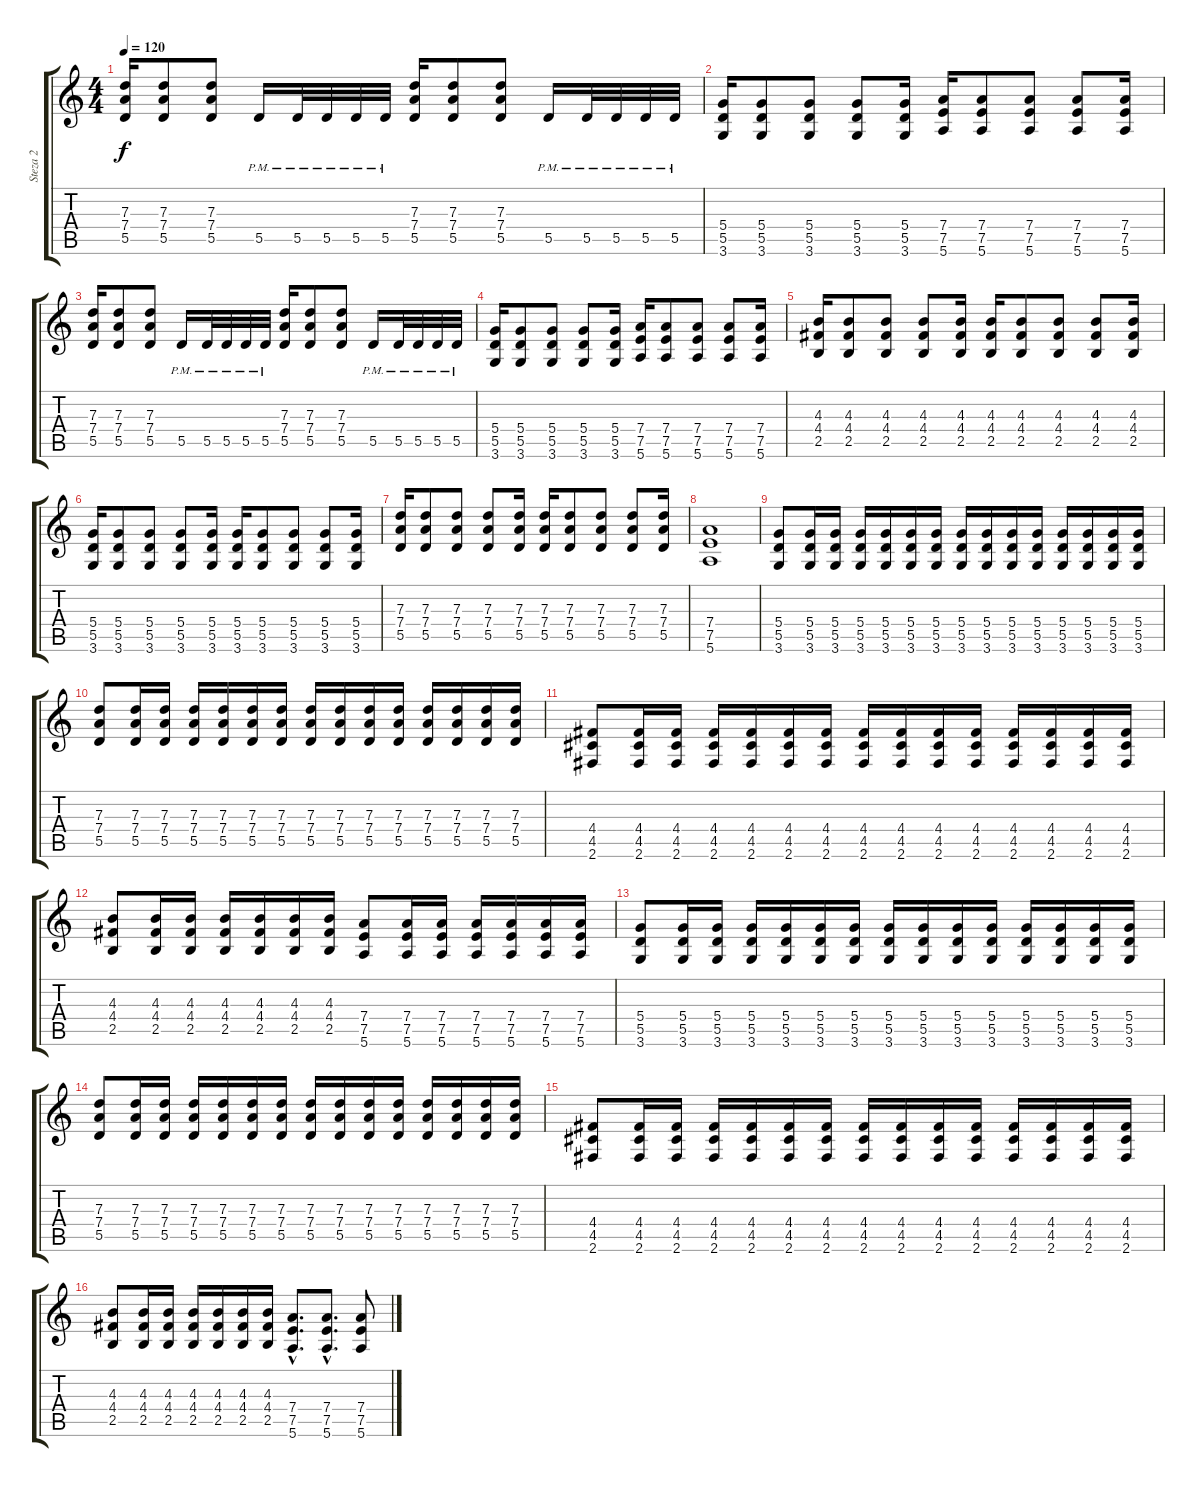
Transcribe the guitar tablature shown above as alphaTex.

\track ("Steza 2" "Steza 2") {instrument distortionguitar}
\staff {score tabs}
\tuning (E4 B3 G3 D3 A2 E2) {hide}
\ts (4 4)
\tempo 120
\clef g2
\ks c
(7.3 7.4 5.5).16{dy f} (7.3 7.4 5.5).8 (7.3 7.4 5.5).8 5.5{pm}.16 5.5{pm}.32 5.5{pm}.32 5.5{pm}.32 5.5{pm}.32 (7.3 7.4 5.5).16 (7.3 7.4 5.5).8 (7.3 7.4 5.5).8 5.5{pm}.16 5.5{pm}.32 5.5{pm}.32 5.5{pm}.32 5.5{pm}.32 |
(5.4 5.5 3.6).16 (5.4 5.5 3.6).8 (5.4 5.5 3.6).8 (5.4 5.5 3.6).8 (5.4 5.5 3.6).16 (7.4 7.5 5.6).16 (7.4 7.5 5.6).8 (7.4 7.5 5.6).8 (7.4 7.5 5.6).8 (7.4 7.5 5.6).16 |
(7.3 7.4 5.5).16 (7.3 7.4 5.5).8 (7.3 7.4 5.5).8 5.5{pm}.16 5.5{pm}.32 5.5{pm}.32 5.5{pm}.32 5.5{pm}.32 (7.3 7.4 5.5).16 (7.3 7.4 5.5).8 (7.3 7.4 5.5).8 5.5{pm}.16 5.5{pm}.32 5.5{pm}.32 5.5{pm}.32 5.5{pm}.32 |
(5.4 5.5 3.6).16 (5.4 5.5 3.6).8 (5.4 5.5 3.6).8 (5.4 5.5 3.6).8 (5.4 5.5 3.6).16 (7.4 7.5 5.6).16 (7.4 7.5 5.6).8 (7.4 7.5 5.6).8 (7.4 7.5 5.6).8 (7.4 7.5 5.6).16 |
(4.3 4.4 2.5).16 (4.3 4.4 2.5).8 (4.3 4.4 2.5).8 (4.3 4.4 2.5).8 (4.3 4.4 2.5).16 (4.3 4.4 2.5).16 (4.3 4.4 2.5).8 (4.3 4.4 2.5).8 (4.3 4.4 2.5).8 (4.3 4.4 2.5).16 |
(5.4 5.5 3.6).16 (5.4 5.5 3.6).8 (5.4 5.5 3.6).8 (5.4 5.5 3.6).8 (5.4 5.5 3.6).16 (5.4 5.5 3.6).16 (5.4 5.5 3.6).8 (5.4 5.5 3.6).8 (5.4 5.5 3.6).8 (5.4 5.5 3.6).16 |
(7.3 7.4 5.5).16 (7.3 7.4 5.5).8 (7.3 7.4 5.5).8 (7.3 7.4 5.5).8 (7.3 7.4 5.5).16 (7.3 7.4 5.5).16 (7.3 7.4 5.5).8 (7.3 7.4 5.5).8 (7.3 7.4 5.5).8 (7.3 7.4 5.5).16 |
(7.4 7.5 5.6).1 |
(5.4 5.5 3.6).8 (5.4 5.5 3.6).16 (5.4 5.5 3.6).16 (5.4 5.5 3.6).16 (5.4 5.5 3.6).16 (5.4 5.5 3.6).16 (5.4 5.5 3.6).16 (5.4 5.5 3.6).16 (5.4 5.5 3.6).16 (5.4 5.5 3.6).16 (5.4 5.5 3.6).16 (5.4 5.5 3.6).16 (5.4 5.5 3.6).16 (5.4 5.5 3.6).16 (5.4 5.5 3.6).16 |
(7.3 7.4 5.5).8 (7.3 7.4 5.5).16 (7.3 7.4 5.5).16 (7.3 7.4 5.5).16 (7.3 7.4 5.5).16 (7.3 7.4 5.5).16 (7.3 7.4 5.5).16 (7.3 7.4 5.5).16 (7.3 7.4 5.5).16 (7.3 7.4 5.5).16 (7.3 7.4 5.5).16 (7.3 7.4 5.5).16 (7.3 7.4 5.5).16 (7.3 7.4 5.5).16 (7.3 7.4 5.5).16 |
(4.4 4.5 2.6).8 (4.4 4.5 2.6).16 (4.4 4.5 2.6).16 (4.4 4.5 2.6).16 (4.4 4.5 2.6).16 (4.4 4.5 2.6).16 (4.4 4.5 2.6).16 (4.4 4.5 2.6).16 (4.4 4.5 2.6).16 (4.4 4.5 2.6).16 (4.4 4.5 2.6).16 (4.4 4.5 2.6).16 (4.4 4.5 2.6).16 (4.4 4.5 2.6).16 (4.4 4.5 2.6).16 |
(4.3 4.4 2.5).8 (4.3 4.4 2.5).16 (4.3 4.4 2.5).16 (4.3 4.4 2.5).16 (4.3 4.4 2.5).16 (4.3 4.4 2.5).16 (4.3 4.4 2.5).16 (7.4 7.5 5.6).8 (7.4 7.5 5.6).16 (7.4 7.5 5.6).16 (7.4 7.5 5.6).16 (7.4 7.5 5.6).16 (7.4 7.5 5.6).16 (7.4 7.5 5.6).16 |
(5.4 5.5 3.6).8 (5.4 5.5 3.6).16 (5.4 5.5 3.6).16 (5.4 5.5 3.6).16 (5.4 5.5 3.6).16 (5.4 5.5 3.6).16 (5.4 5.5 3.6).16 (5.4 5.5 3.6).16 (5.4 5.5 3.6).16 (5.4 5.5 3.6).16 (5.4 5.5 3.6).16 (5.4 5.5 3.6).16 (5.4 5.5 3.6).16 (5.4 5.5 3.6).16 (5.4 5.5 3.6).16 |
(7.3 7.4 5.5).8 (7.3 7.4 5.5).16 (7.3 7.4 5.5).16 (7.3 7.4 5.5).16 (7.3 7.4 5.5).16 (7.3 7.4 5.5).16 (7.3 7.4 5.5).16 (7.3 7.4 5.5).16 (7.3 7.4 5.5).16 (7.3 7.4 5.5).16 (7.3 7.4 5.5).16 (7.3 7.4 5.5).16 (7.3 7.4 5.5).16 (7.3 7.4 5.5).16 (7.3 7.4 5.5).16 |
(4.4 4.5 2.6).8 (4.4 4.5 2.6).16 (4.4 4.5 2.6).16 (4.4 4.5 2.6).16 (4.4 4.5 2.6).16 (4.4 4.5 2.6).16 (4.4 4.5 2.6).16 (4.4 4.5 2.6).16 (4.4 4.5 2.6).16 (4.4 4.5 2.6).16 (4.4 4.5 2.6).16 (4.4 4.5 2.6).16 (4.4 4.5 2.6).16 (4.4 4.5 2.6).16 (4.4 4.5 2.6).16 |
(4.3 4.4 2.5).8 (4.3 4.4 2.5).16 (4.3 4.4 2.5).16 (4.3 4.4 2.5).16 (4.3 4.4 2.5).16 (4.3 4.4 2.5).16 (4.3 4.4 2.5).16 (7.4{hac} 7.5{hac} 5.6{hac}).8{d} (7.4{hac} 7.5{hac} 5.6{hac}).8{d} (7.4 7.5 5.6).8
